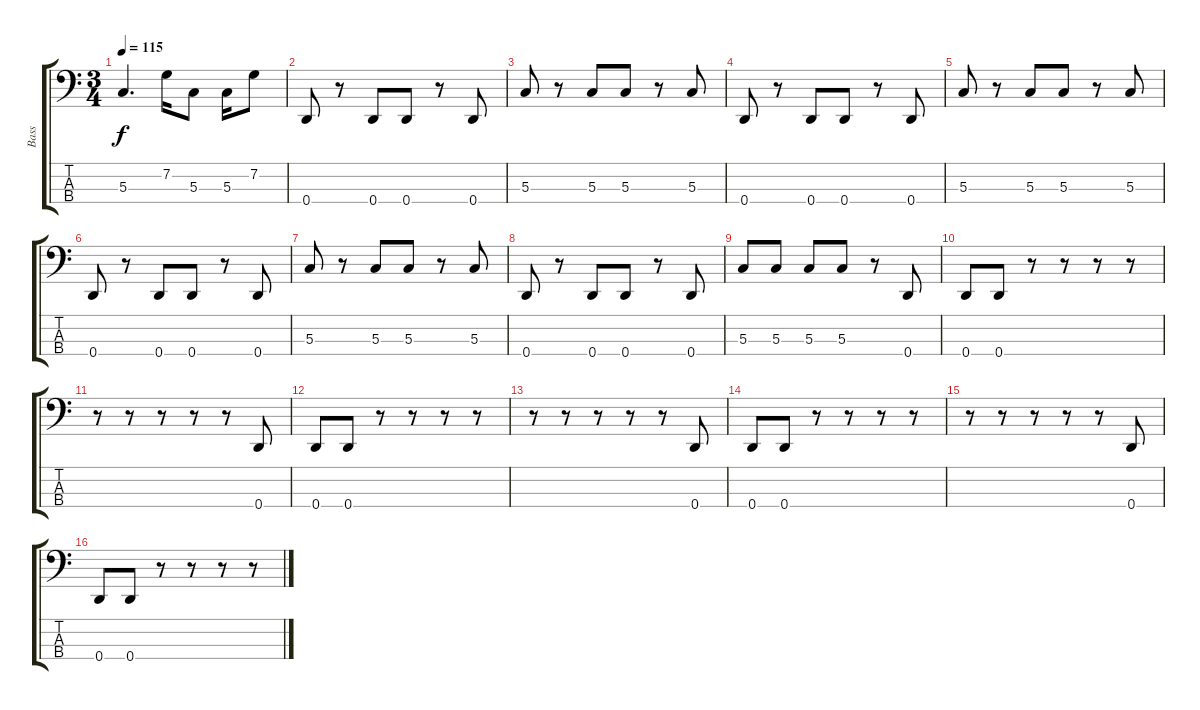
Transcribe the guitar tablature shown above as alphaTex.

\track ("Bass" "Bass") {instrument electricbassfinger}
\staff {score tabs}
\tuning (F2 C2 G1 D1) {hide}
\ts (3 4)
\tempo 115
\clef f4
\ks c
5.3.4{d dy f} 7.2.16 5.3.8 5.3.16 7.2.8 |
0.4.8 r.8 0.4.8 0.4.8 r.8 0.4.8 |
5.3.8 r.8 5.3.8 5.3.8 r.8 5.3.8 |
0.4.8 r.8 0.4.8 0.4.8 r.8 0.4.8 |
5.3.8 r.8 5.3.8 5.3.8 r.8 5.3.8 |
0.4.8 r.8 0.4.8 0.4.8 r.8 0.4.8 |
5.3.8 r.8 5.3.8 5.3.8 r.8 5.3.8 |
0.4.8 r.8 0.4.8 0.4.8 r.8 0.4.8 |
5.3.8 5.3.8 5.3.8 5.3.8 r.8 0.4.8 |
0.4.8 0.4.8 r.8 r.8 r.8 r.8 |
r.8 r.8 r.8 r.8 r.8 0.4.8 |
0.4.8 0.4.8 r.8 r.8 r.8 r.8 |
r.8 r.8 r.8 r.8 r.8 0.4.8 |
0.4.8 0.4.8 r.8 r.8 r.8 r.8 |
r.8 r.8 r.8 r.8 r.8 0.4.8 |
0.4.8 0.4.8 r.8 r.8 r.8 r.8
